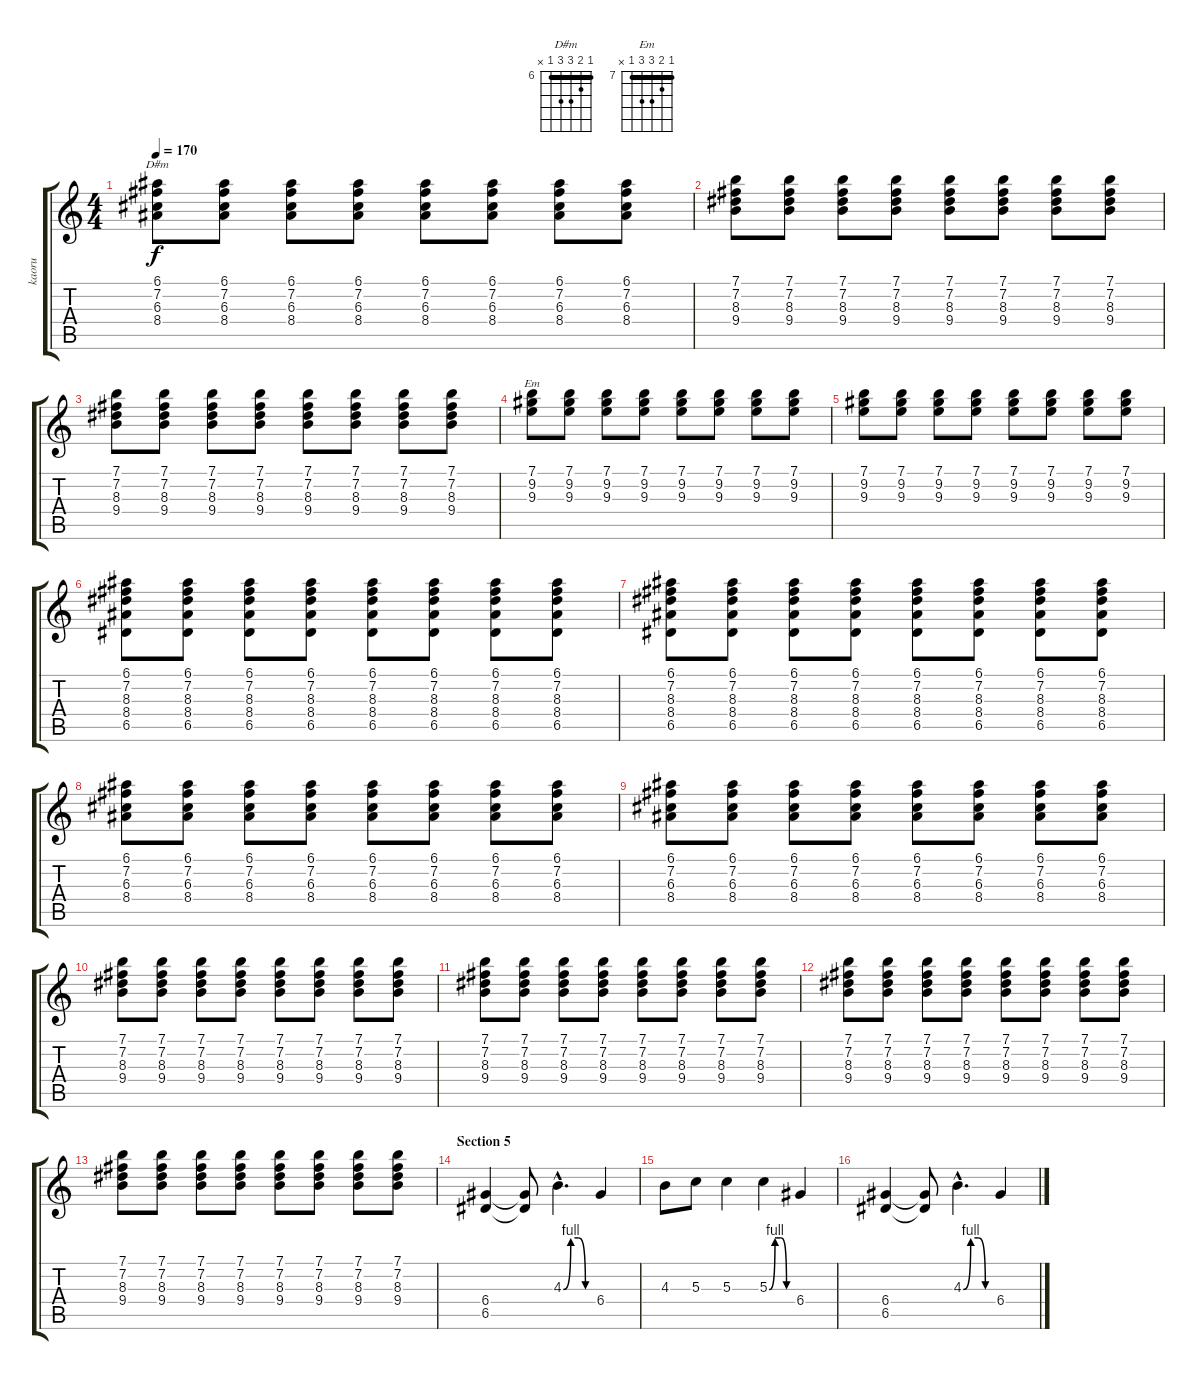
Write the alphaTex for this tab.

\track ("kaoru" "kaoru") {instrument overdrivenguitar}
\staff {score tabs}
\tuning (E4 B3 G3 D3 A2 E2) {hide}
\chord ("D#m" 6 7 8 8 6 x) {firstfret 6 barre 6}
\chord ("Em" 7 8 9 9 7 x) {firstfret 7 barre 7}
\ts (4 4)
\tempo 170
\clef g2
\ks c
(6.1 7.2 6.3 8.4).8{ch "D#m" dy f} (6.1 7.2 6.3 8.4).8 (6.1 7.2 6.3 8.4).8 (6.1 7.2 6.3 8.4).8 (6.1 7.2 6.3 8.4).8 (6.1 7.2 6.3 8.4).8 (6.1 7.2 6.3 8.4).8 (6.1 7.2 6.3 8.4).8 |
(7.1 7.2 8.3 9.4).8 (7.1 7.2 8.3 9.4).8 (7.1 7.2 8.3 9.4).8 (7.1 7.2 8.3 9.4).8 (7.1 7.2 8.3 9.4).8 (7.1 7.2 8.3 9.4).8 (7.1 7.2 8.3 9.4).8 (7.1 7.2 8.3 9.4).8 |
(7.1 7.2 8.3 9.4).8 (7.1 7.2 8.3 9.4).8 (7.1 7.2 8.3 9.4).8 (7.1 7.2 8.3 9.4).8 (7.1 7.2 8.3 9.4).8 (7.1 7.2 8.3 9.4).8 (7.1 7.2 8.3 9.4).8 (7.1 7.2 8.3 9.4).8 |
(7.1 9.2 9.3).8{ch "Em"} (7.1 9.2 9.3).8 (7.1 9.2 9.3).8 (7.1 9.2 9.3).8 (7.1 9.2 9.3).8 (7.1 9.2 9.3).8 (7.1 9.2 9.3).8 (7.1 9.2 9.3).8 |
(7.1 9.2 9.3).8 (7.1 9.2 9.3).8 (7.1 9.2 9.3).8 (7.1 9.2 9.3).8 (7.1 9.2 9.3).8 (7.1 9.2 9.3).8 (7.1 9.2 9.3).8 (7.1 9.2 9.3).8 |
(6.1 7.2 8.3 8.4 6.5).8{volume 11} (6.1 7.2 8.3 8.4 6.5).8 (6.1 7.2 8.3 8.4 6.5).8 (6.1 7.2 8.3 8.4 6.5).8 (6.1 7.2 8.3 8.4 6.5).8 (6.1 7.2 8.3 8.4 6.5).8 (6.1 7.2 8.3 8.4 6.5).8 (6.1 7.2 8.3 8.4 6.5).8 |
(6.1 7.2 8.3 8.4 6.5).8{volume 11} (6.1 7.2 8.3 8.4 6.5).8 (6.1 7.2 8.3 8.4 6.5).8 (6.1 7.2 8.3 8.4 6.5).8 (6.1 7.2 8.3 8.4 6.5).8 (6.1 7.2 8.3 8.4 6.5).8 (6.1 7.2 8.3 8.4 6.5).8 (6.1 7.2 8.3 8.4 6.5).8 |
(6.1 7.2 6.3 8.4).8 (6.1 7.2 6.3 8.4).8 (6.1 7.2 6.3 8.4).8 (6.1 7.2 6.3 8.4).8 (6.1 7.2 6.3 8.4).8 (6.1 7.2 6.3 8.4).8 (6.1 7.2 6.3 8.4).8 (6.1 7.2 6.3 8.4).8 |
(6.1 7.2 6.3 8.4).8 (6.1 7.2 6.3 8.4).8 (6.1 7.2 6.3 8.4).8 (6.1 7.2 6.3 8.4).8 (6.1 7.2 6.3 8.4).8 (6.1 7.2 6.3 8.4).8 (6.1 7.2 6.3 8.4).8 (6.1 7.2 6.3 8.4).8 |
(7.1 7.2 8.3 9.4).8 (7.1 7.2 8.3 9.4).8 (7.1 7.2 8.3 9.4).8 (7.1 7.2 8.3 9.4).8 (7.1 7.2 8.3 9.4).8 (7.1 7.2 8.3 9.4).8 (7.1 7.2 8.3 9.4).8 (7.1 7.2 8.3 9.4).8 |
(7.1 7.2 8.3 9.4).8 (7.1 7.2 8.3 9.4).8 (7.1 7.2 8.3 9.4).8 (7.1 7.2 8.3 9.4).8 (7.1 7.2 8.3 9.4).8 (7.1 7.2 8.3 9.4).8 (7.1 7.2 8.3 9.4).8 (7.1 7.2 8.3 9.4).8 |
(7.1 7.2 8.3 9.4).8 (7.1 7.2 8.3 9.4).8 (7.1 7.2 8.3 9.4).8 (7.1 7.2 8.3 9.4).8 (7.1 7.2 8.3 9.4).8 (7.1 7.2 8.3 9.4).8 (7.1 7.2 8.3 9.4).8 (7.1 7.2 8.3 9.4).8 |
(7.1 7.2 8.3 9.4).8 (7.1 7.2 8.3 9.4).8 (7.1 7.2 8.3 9.4).8 (7.1 7.2 8.3 9.4).8 (7.1 7.2 8.3 9.4).8 (7.1 7.2 8.3 9.4).8 (7.1 7.2 8.3 9.4).8 (7.1 7.2 8.3 9.4).8 |
\section ("" "Section 5")
(6.4 6.5).4 (6.4{t} 6.5{t}).8 4.3{be (custom 0 0 15 4 30 4 45 0 60 0) hac}.4{d} 6.4.4 |
4.3.8 5.3.8 5.3.4 5.3{be (custom 0 0 15 4 30 4 45 0 60 0)}.4 6.4.4 |
(6.4 6.5).4 (6.4{t} 6.5{t}).8 4.3{be (custom 0 0 15 4 30 4 45 0 60 0) hac}.4{d} 6.4.4
